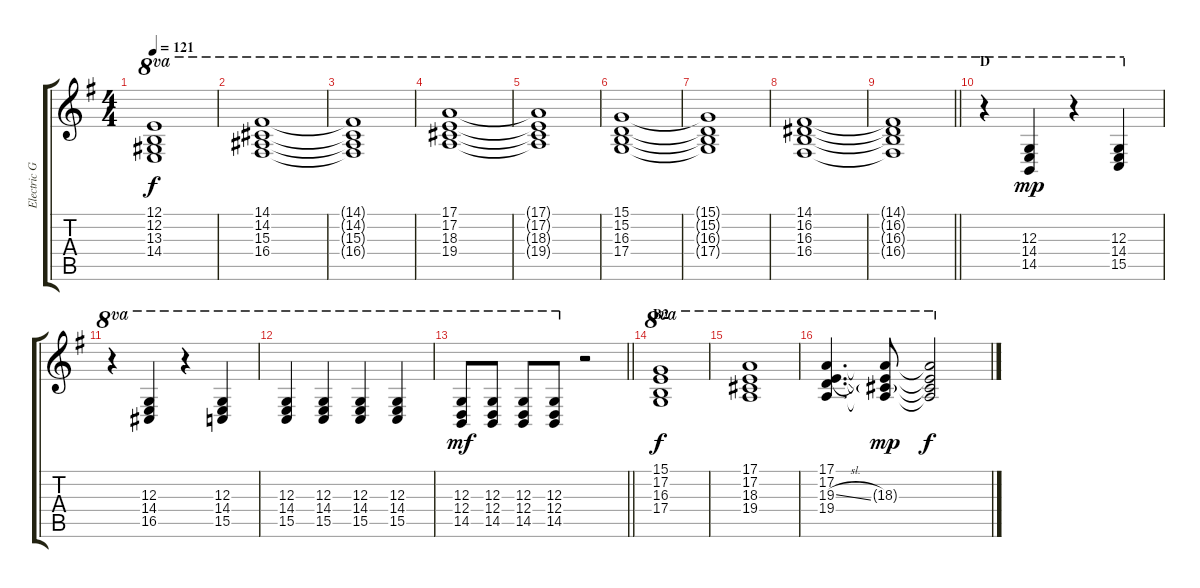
\track ("Electric Grand Piano" "Electric G") {instrument electricgrandpiano}
\staff {score tabs}
\tuning (E4 B3 G3 D3 A2 E2) {hide}
\ts (4 4)
\tempo 121
\clef g2
\ks g
(12.1{t} 12.2{t} 13.3{t} 14.4{t}).1{ot 8va dy f} |
(14.1 14.2 15.3 16.4).1{ot 8va} |
(14.1{t} 14.2{t} 15.3{t} 16.4{t}).1{ot 8va} |
(17.1 17.2 18.3 19.4).1{ot 8va} |
(17.1{t} 17.2{t} 18.3{t} 19.4{t}).1{ot 8va} |
(15.1 15.2 16.3 17.4).1{ot 8va} |
(15.1{t} 15.2{t} 16.3{t} 17.4{t}).1{ot 8va} |
(14.1 16.2 16.3 16.4).1{ot 8va} |
\barLineRight lightlight
(14.1{t} 16.2{t} 16.3{t} 16.4{t}).1{ot 8va} |
\section ("" "D")
r.4{ot 8va volume 12 instrument electricgrandpiano} (12.3 14.4 14.5).4{ot 8va dy mp} r.4{ot 8va} (12.3 14.4 15.5).4{ot 8va} |
r.4{ot 8va} (12.3 14.4 16.5).4{ot 8va} r.4{ot 8va} (12.3 14.4 15.5).4{ot 8va} |
(12.3 14.4 15.5).4{ot 8va} (12.3 14.4 15.5).4{ot 8va} (12.3 14.4 15.5).4{ot 8va} (12.3 14.4 15.5).4{ot 8va} |
\barLineRight lightlight
(12.3 12.4 14.5).8{ot 8va dy mf} (12.3 12.4 14.5).8{ot 8va} (12.3 12.4 14.5).8{ot 8va} (12.3 12.4 14.5).8{ot 8va} r.2 |
\section ("" "B2")
(15.1 17.2 16.3 17.4).1{ot 8va dy f volume 5 instrument churchorgan} |
(17.1 17.2 18.3 19.4).1{ot 8va} |
(17.1 17.2 19.3{sl} 19.4).4{d ot 8va} (17.1{t} 17.2{t} 18.3{g} 19.4{t}).8{ot 8va dy mp} (17.1{t} 17.2{t} 18.3{t} 19.4{t}).2{ot 8va dy f}
